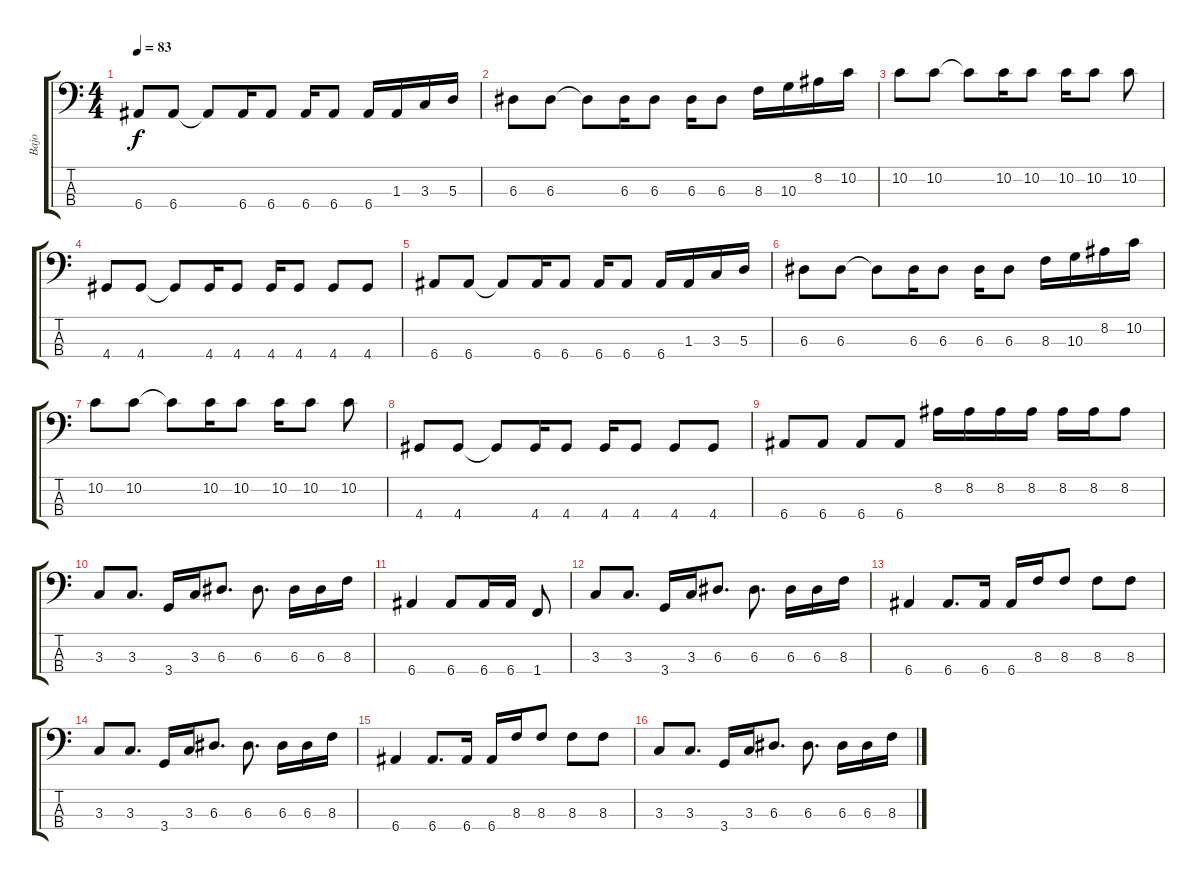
\track ("Bajo" "Bajo") {instrument electricbassfinger}
\staff {score tabs}
\tuning (G2 D2 A1 E1) {hide}
\ts (4 4)
\tempo 83
\clef f4
\ks c
6.4.8{dy f} 6.4.8 6.4{t}.8 6.4.16 6.4.8 6.4.16 6.4.8 6.4.16 1.3.16 3.3.16 5.3.16 |
6.3.8 6.3.8 6.3{t}.8 6.3.16 6.3.8 6.3.16 6.3.8 8.3.16 10.3.16 8.2.16 10.2.16 |
10.2.8 10.2.8 10.2{t}.8 10.2.16 10.2.8 10.2.16 10.2.8 10.2.8 |
4.4.8 4.4.8 4.4{t}.8 4.4.16 4.4.8 4.4.16 4.4.8 4.4.8 4.4.8 |
6.4.8 6.4.8 6.4{t}.8 6.4.16 6.4.8 6.4.16 6.4.8 6.4.16 1.3.16 3.3.16 5.3.16 |
6.3.8 6.3.8 6.3{t}.8 6.3.16 6.3.8 6.3.16 6.3.8 8.3.16 10.3.16 8.2.16 10.2.16 |
10.2.8 10.2.8 10.2{t}.8 10.2.16 10.2.8 10.2.16 10.2.8 10.2.8 |
4.4.8 4.4.8 4.4{t}.8 4.4.16 4.4.8 4.4.16 4.4.8 4.4.8 4.4.8 |
6.4.8 6.4.8 6.4.8 6.4.8 8.2.16 8.2.16 8.2.16 8.2.16 8.2.16 8.2.16 8.2.8 |
3.3.8 3.3.8{d} 3.4.16 3.3.16 6.3.8{d} 6.3.8{d} 6.3.16 6.3.16 8.3.16 |
6.4.4 6.4.8 6.4.16 6.4.16 1.4.8 |
3.3.8 3.3.8{d} 3.4.16 3.3.16 6.3.8{d} 6.3.8{d} 6.3.16 6.3.16 8.3.16 |
6.4.4 6.4.8{d} 6.4.16 6.4.16 8.3.16 8.3.8 8.3.8 8.3.8 |
3.3.8 3.3.8{d} 3.4.16 3.3.16 6.3.8{d} 6.3.8{d} 6.3.16 6.3.16 8.3.16 |
6.4.4 6.4.8{d} 6.4.16 6.4.16 8.3.16 8.3.8 8.3.8 8.3.8 |
3.3.8 3.3.8{d} 3.4.16 3.3.16 6.3.8{d} 6.3.8{d} 6.3.16 6.3.16 8.3.16
